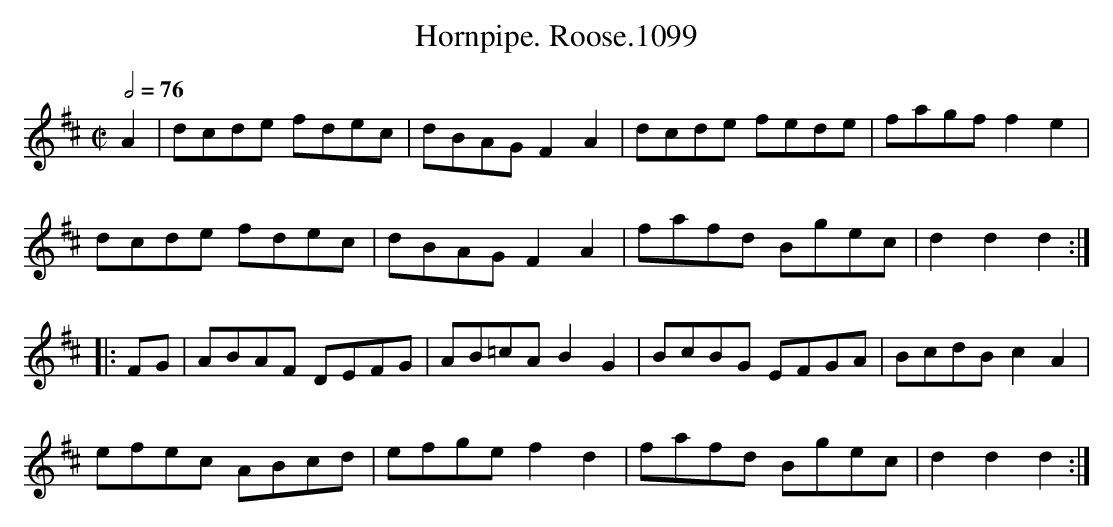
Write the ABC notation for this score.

X:1
T:Hornpipe. Roose.1099
Q:1/2=76
M:C|
L:1/8
K:D
A2|dcde fdec|dBAG F2A2|dcde fede|fagf f2e2|
dcde fdec|dBAG F2A2|fafd Bgec|d2d2 d2:|
|:FG|ABAF DEFG|AB=cA B2G2|BcBG EFGA|BcdB c2A2|
efec ABcd|efge f2d2|fafd Bgec|d2d2 d2:|
